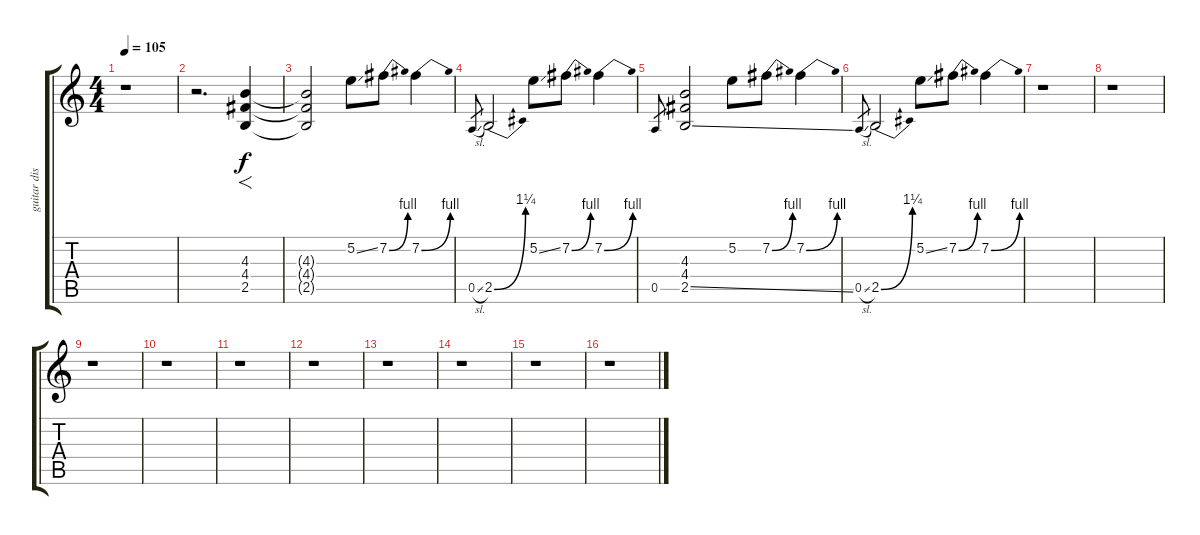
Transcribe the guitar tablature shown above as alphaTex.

\track ("guitar disto" "guitar dis") {instrument overdrivenguitar}
\staff {score tabs}
\tuning (E4 B3 G3 D3 A2 E2) {hide}
\ts (4 4)
\tempo 105
\clef g2
\ks c
r.1{dy f} |
r.2{d} (4.3 4.4 2.5).4{f} |
(4.3{t} 4.4{t} 2.5{t}).2 5.2{ss}.8 7.2{be (bend 0 0 60 4)}.8 7.2{be (bend 0 0 60 4)}.4 |
0.5{sl}.8{gr} 2.5{be (bend 0 0 60 5)}.2 5.2{ss}.8 7.2{be (bend 0 0 60 4)}.8 7.2{be (bend 0 0 60 4)}.4 |
0.5.8{gr} (4.3 4.4 2.5{ss}).2 5.2.8 7.2{be (bend 0 0 60 4)}.8 7.2{be (bend 0 0 60 4)}.4 |
0.5{sl}.8{gr} 2.5{be (bend 0 0 60 5)}.2 5.2{ss}.8 7.2{be (bend 0 0 60 4)}.8 7.2{be (bend 0 0 60 4)}.4 |
r.1 |
r.1 |
r.1 |
r.1 |
r.1 |
r.1 |
r.1 |
r.1 |
r.1 |
r.1
